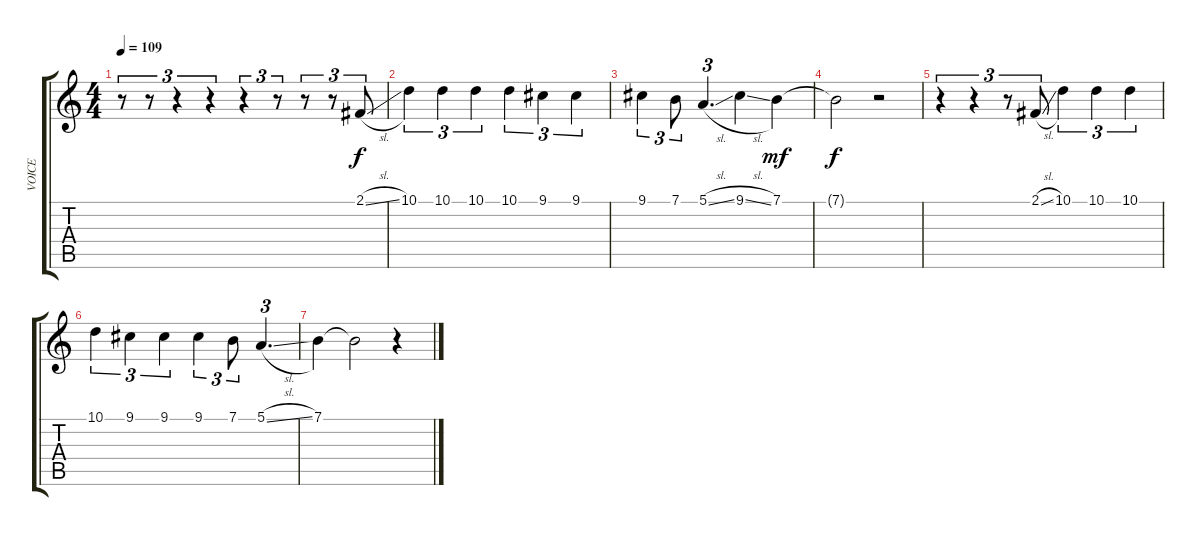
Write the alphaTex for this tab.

\track ("VOICE" "VOICE") {instrument flute}
\staff {score tabs}
\tuning (E4 B3 G3 D3 A2 E2) {hide}
\ts (4 4)
\tempo 109
\clef g2
\ks c
r.8{tu (3 2) dy f} r.8{tu (3 2)} r.4{tu (3 2)} r.4{tu (3 2)} r.4{tu (3 2)} r.8{tu (3 2)} r.8{tu (3 2)} r.8{tu (3 2)} 2.1{sl}.8{tu (3 2)} |
10.1.4{tu (3 2)} 10.1.4{tu (3 2)} 10.1.4{tu (3 2)} 10.1.4{tu (3 2)} 9.1.4{tu (3 2)} 9.1.4{tu (3 2)} |
9.1.4{tu (3 2)} 7.1.8{tu (3 2)} 5.1{sl}.4{d tu (3 2)} 9.1{sl}.4 7.1.4{dy mf} |
7.1{t}.2{dy f} r.2 |
r.4{tu (3 2)} r.4{tu (3 2)} r.8{tu (3 2)} 2.1{sl}.8{tu (3 2)} 10.1.4{tu (3 2)} 10.1.4{tu (3 2)} 10.1.4{tu (3 2)} |
10.1.4{tu (3 2)} 9.1.4{tu (3 2)} 9.1.4{tu (3 2)} 9.1.4{tu (3 2)} 7.1.8{tu (3 2)} 5.1{sl}.4{d tu (3 2)} |
7.1.4 7.1{t}.2 r.4
